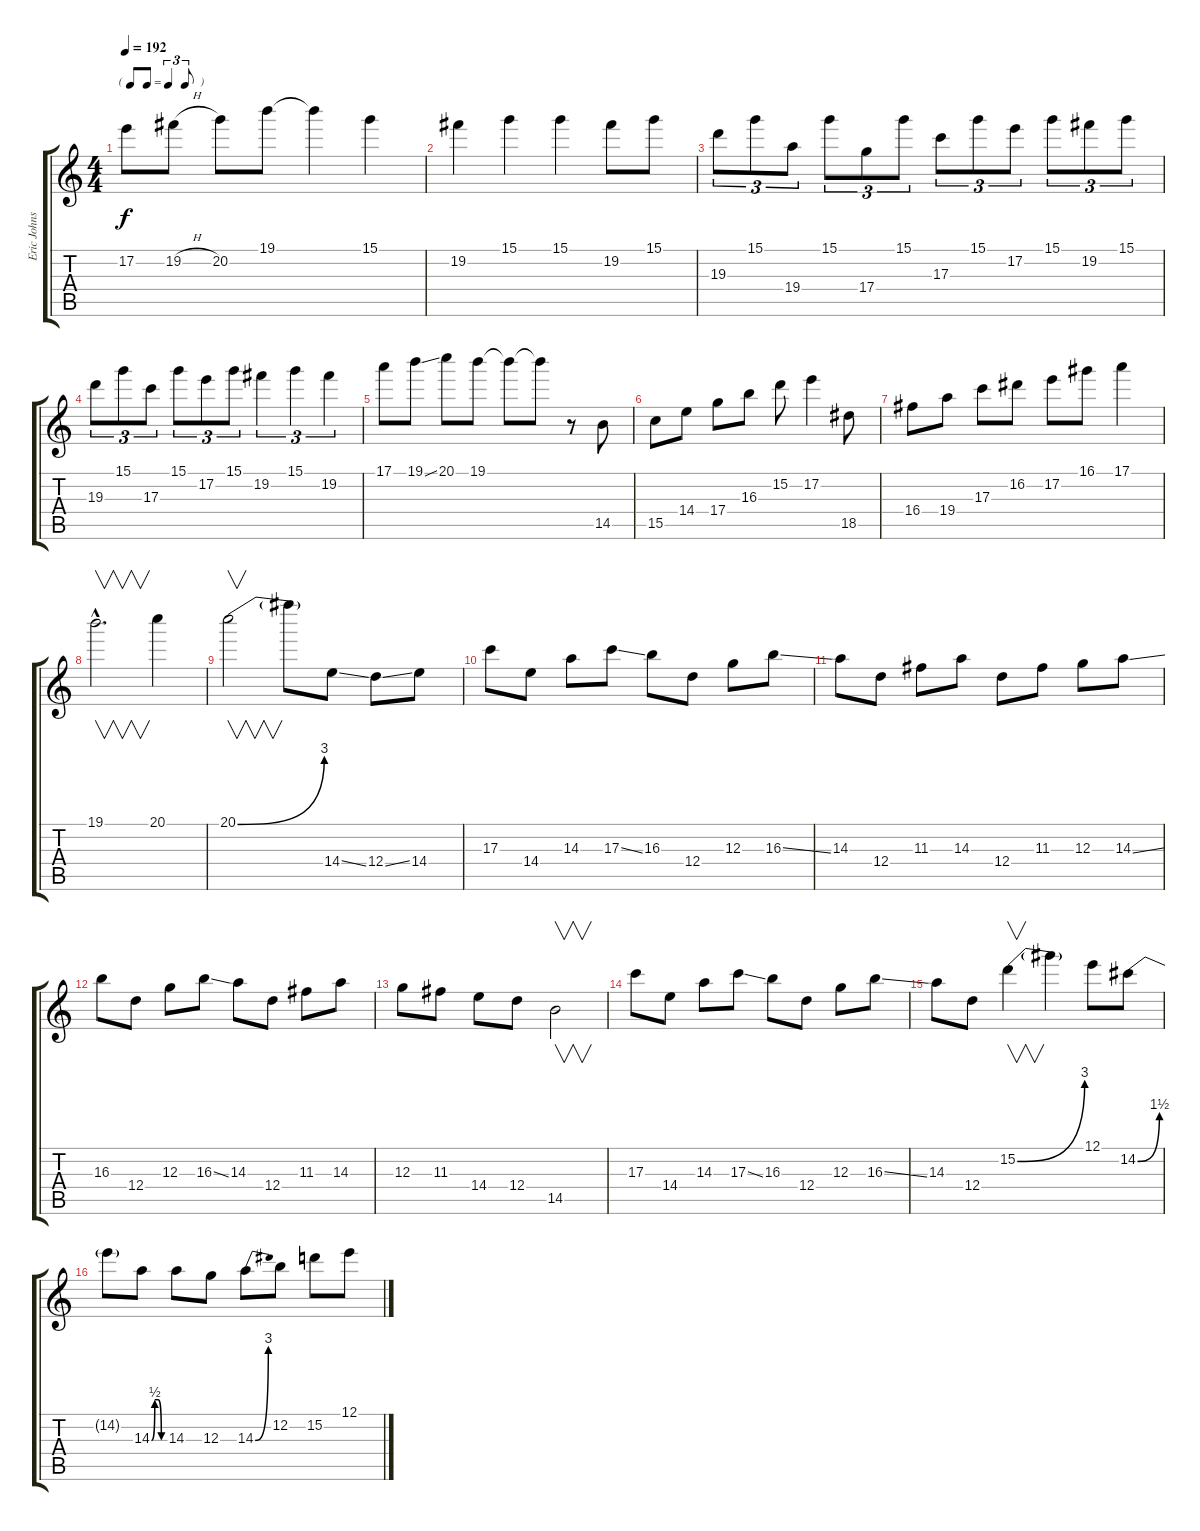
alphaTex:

\track ("Eric Johnson" "Eric Johns") {instrument distortionguitar}
\staff {score tabs}
\tuning (E4 B3 G3 D3 A2 E2) {hide}
\ts (4 4)
\tf triplet8th
\tempo 192
\clef g2
\ks c
17.2.8{dy f} 19.2{h}.8 20.2.8 19.1.8 19.1{t}.4 15.1.4 |
19.2.4 15.1.4 15.1.4 19.2.8 15.1.8 |
19.3.8{tu (3 2)} 15.1.8{tu (3 2)} 19.4.8{tu (3 2)} 15.1.8{tu (3 2)} 17.4.8{tu (3 2)} 15.1.8{tu (3 2)} 17.3.8{tu (3 2)} 15.1.8{tu (3 2)} 17.2.8{tu (3 2)} 15.1.8{tu (3 2)} 19.2.8{tu (3 2)} 15.1.8{tu (3 2)} |
19.3.8{tu (3 2)} 15.1.8{tu (3 2)} 17.3.8{tu (3 2)} 15.1.8{tu (3 2)} 17.2.8{tu (3 2)} 15.1.8{tu (3 2)} 19.2.4{tu (3 2)} 15.1.4{tu (3 2)} 19.2.4{tu (3 2)} |
17.1.8 19.1{ss}.8 20.1.8 19.1.8 19.1{t}.8 19.1{t}.8 r.8 14.5.8 |
15.5.8 14.4.8 17.4.8 16.3.8 15.2.8 17.2.4 18.5.8 |
16.4.8 19.4.8 17.3.8 16.2.8 17.2.8 16.1.8 17.1.4 |
19.1{hac}.2{v d} 20.1.4 |
20.1{be (bend 0 0 60 12)}.2{v} 20.1{t}.8 14.4{ss}.8 12.4{ss}.8 14.4.8 |
17.3.8 14.4.8 14.3.8 17.3{ss}.8 16.3.8 12.4.8 12.3.8 16.3{ss}.8 |
14.3.8 12.4.8 11.3.8 14.3.8 12.4.8 11.3.8 12.3.8 14.3{ss}.8 |
16.3.8 12.4.8 12.3.8 16.3{ss}.8 14.3.8 12.4.8 11.3.8 14.3.8 |
12.3.8 11.3.8 14.4.8 12.4.8 14.5.2{v} |
17.3.8 14.4.8 14.3.8 17.3{ss}.8 16.3.8 12.4.8 12.3.8 16.3{ss}.8 |
14.3.8 12.4.8 15.2{be (bend 0 0 60 12)}.4{v} 15.2{t}.4 12.1.8 14.2{be (bend 0 0 60 6)}.8 |
14.2{t}.8 14.3{be (custom 0 0 15 2 30 2 45 0 60 0)}.8 14.3.8 12.3.8 14.3{be (bend 0 0 60 12)}.8 12.2.8 15.2.8 12.1.8
